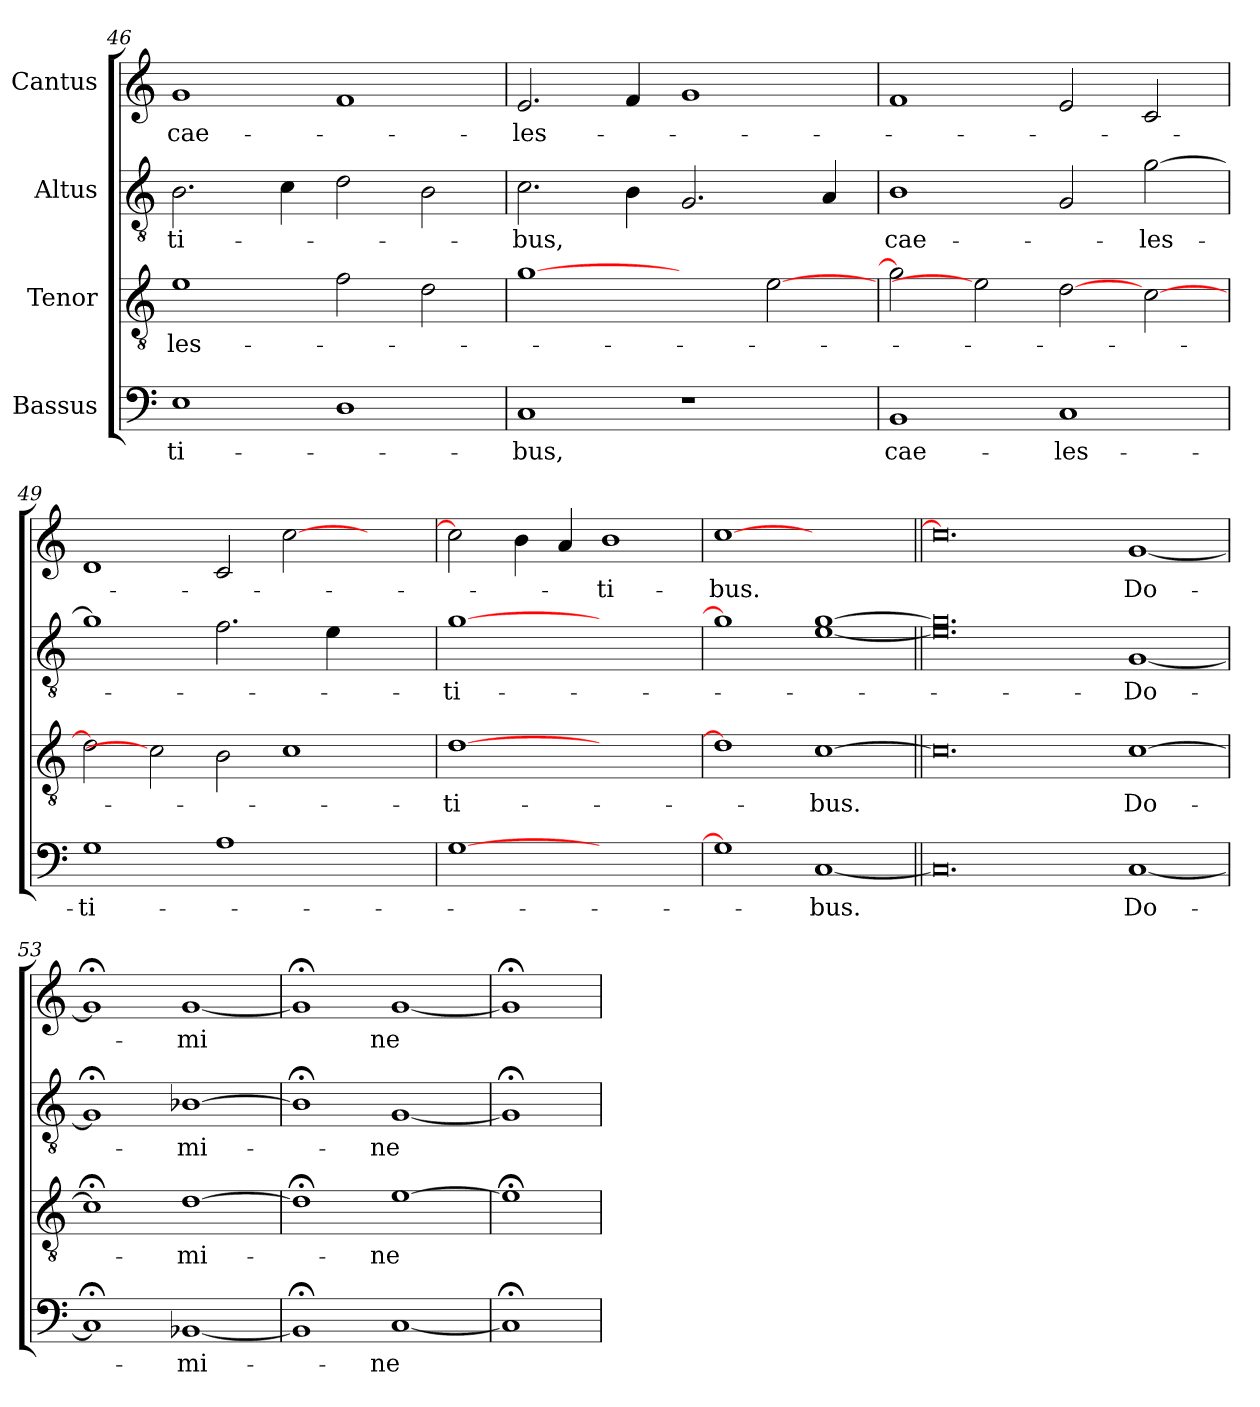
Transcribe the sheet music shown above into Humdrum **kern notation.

**kern	**text	**kern	**text	**kern	**text	**kern	**text
*part4	*part4	*part3	*part3	*part2	*part2	*part1	*part1
*staff4	*staff4	*staff3	*staff3	*staff2	*staff2	*staff1	*staff1
*I"Bassus	*	*I"Tenor	*	*I"Altus	*	*I"Cantus	*
*clefF4	*	*clefGv2	*	*clefGv2	*	*clefG2	*
*k[]	*	*k[]	*	*k[]	*	*k[]	*
*C:	*	*C:	*	*C:	*	*C:	*
=46	=46	=46	=46	=46	=46	=46	=46
!	!LO:LY:i	!	!	!	!LO:LY:i	!	!
1E\	-ti-	1e\	-les-	2.B\	-ti-	1g/	cae-
.	.	.	.	4c\	.	.	.
1D\	.	2f\	.	2d\	.	1f/	.
.	.	2d\	.	2B\	.	.	.
=47	=47	=47	=47	=47	=47	=47	=47
!	!LO:LY:i	!	!	!	!LO:LY:i	!	!
1C/	-bus,	[1g\	.	2.c\	-bus,	2.e/	-les-
.	.	.	.	4B\	.	4f/	.
1r	.	2ryy	.	2.G/	.	1g/	.
.	.	[2e\	.	.	.	.	.
.	.	.	.	4A/	.	.	.
!!LO:LB:g=z
=48	=48	=48	=48	=48	=48	=48	=48
!	!LO:LY:i	!	!	!	!LO:LY:i	!	!
1BB/	cae-	2g\]	.	1B\	cae-	1f/	.
.	.	2e\]	.	.	.	.	.
!	!LO:LY:i	!	!	!	!	!	!
1C/	-les-	[2d\	.	2G/	.	2e/	.
!	!	!	!	!	!LO:LY:i	!	!
.	.	[2c\	.	[2g\	-les-	2c/	.
=49	=49	=49	=49	=49	=49	=49	=49
!	!LO:LY:i	!	!	!	!	!	!
1G\	-ti-	2d\]	.	1g\]	.	1d/	.
.	.	2c\]	.	.	.	.	.
1A\	.	2B\	.	2.f\	.	2c/	.
.	.	1c\	.	.	.	[2cc\	.
.	.	.	.	4e\	.	.	.
2ryy	.	.	.	2ryy	.	2ryy	.
=50	=50	=50	=50	=50	=50	=50	=50
!	!	!	!	!	!LO:LY:i	!	!
[1G\	.	[1d\	-ti-	[1g\	-ti-	2cc\]	.
.	.	.	.	.	.	4b\	.
.	.	.	.	.	.	4a/	.
1ryy	.	1ryy	.	1ryy	.	1b\	-ti-
=51	=51	=51	=51	=51	=51	=51	=51
1G\]	.	1d\]	.	1g\]	.	[1cc\	-bus.
!	!LO:LY:i	!	!	!	!	!	!
[1C/	-bus.	[1c\	-bus.	[1e\ [1g\	.	1ryy	.
=52||	=52||	=52||	=52||	=52||	=52||	=52||	=52||
0.C/]	.	0.c\]	.	0.e]\ 0.g]\	.	0.cc\]	.
[1C/	Do-	[1c\	Do-	[1G/	Do-	[1g/	Do-
=53	=53	=53	=53	=53	=53	=53	=53
1C;</]	.	1c;<\]	.	1G;</]	.	1g;</]	.
[1BB-X/	-mi-	[1d\	-mi-	[1B-X\	-mi-	[1g/	-mi
=54	=54	=54	=54	=54	=54	=54	=54
1BB-;</]	.	1d;<\]	.	1B-;<\]	.	1g;</]	.
[1C/	-ne	[1e\	-ne	[1G/	-ne	[1g/	ne
=55	=55	=55	=55	=55	=55	=55	=55
1C;</]	.	1e;<\]	.	1G;</]	.	1g;</]	.
=	=	=	=	=	=	=	=
*-	*-	*-	*-	*-	*-	*-	*-
